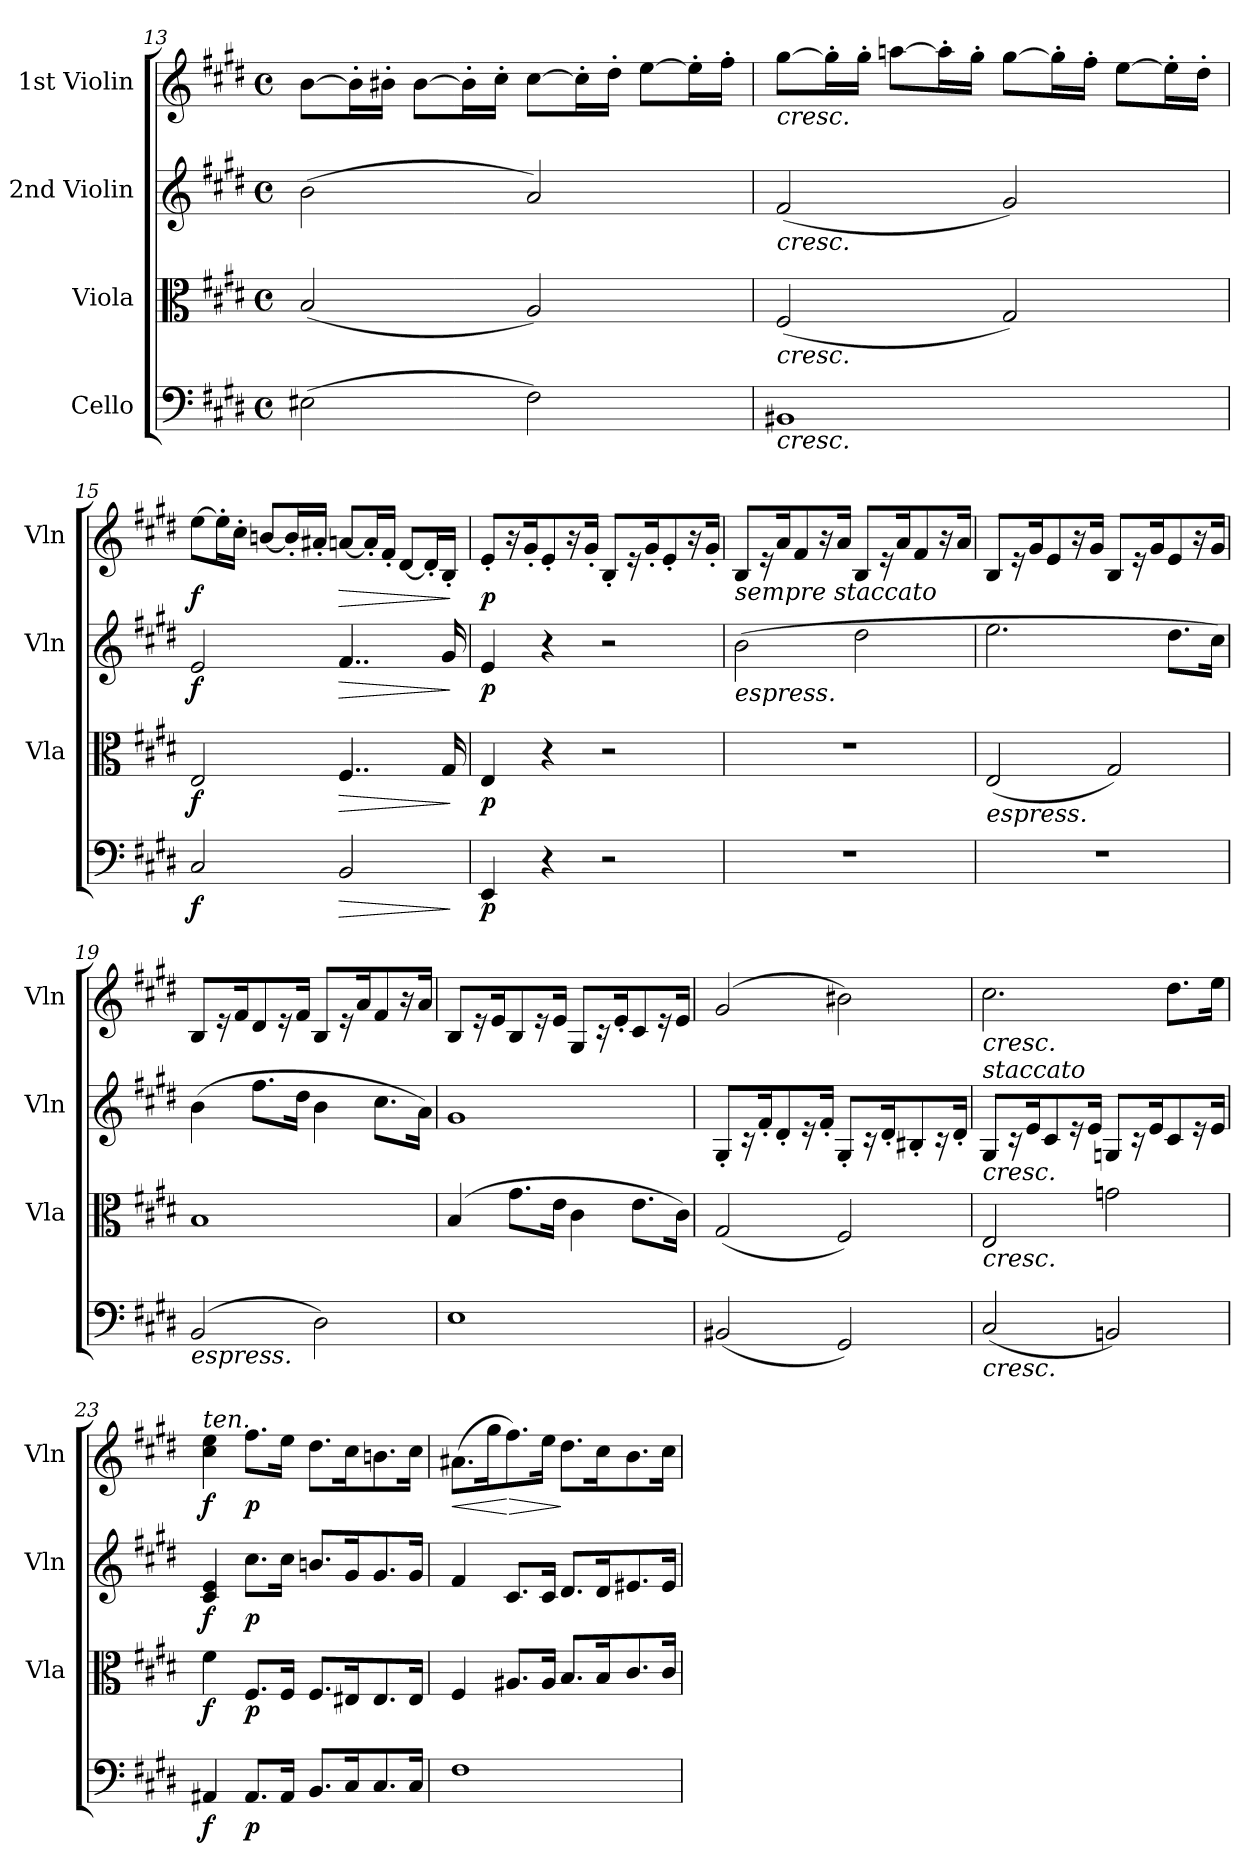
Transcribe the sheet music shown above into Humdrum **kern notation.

**kern	**dynam	**kern	**dynam	**kern	**dynam	**kern	**dynam
*part4	*part4	*part3	*part3	*part2	*part2	*part1	*part1
*staff4	*staff4	*staff3	*staff3	*staff2	*staff2	*staff1	*staff1
*I"Cello	*	*I"Viola	*	*I"2nd Violin	*	*I"1st Violin	*
*	*	*I'Vla	*	*I'Vln	*	*I'Vln	*
*clefF4	*	*clefC3	*	*clefG2	*	*clefG2	*
*k[f#c#g#d#]	*	*k[f#c#g#d#]	*	*k[f#c#g#d#]	*	*k[f#c#g#d#]	*
*M4/4	*	*M4/4	*	*M4/4	*	*M4/4	*
*met(c)	*	*met(c)	*	*met(c)	*	*met(c)	*
=13	=13	=13	=13	=13	=13	=13	=13
(2E#X	.	(2B	.	(2b	.	[8bL	.
.	.	.	.	.	.	16b'L]	.
.	.	.	.	.	.	16b#X'JJ	.
.	.	.	.	.	.	[8b#L	.
.	.	.	.	.	.	16b#'L]	.
.	.	.	.	.	.	16cc#'JJ	.
2F#)	.	2A)	.	2a)	.	[8cc#L	.
.	.	.	.	.	.	16cc#'L]	.
.	.	.	.	.	.	16dd#'JJ	.
.	.	.	.	.	.	[8eeL	.
.	.	.	.	.	.	16ee'L]	.
.	.	.	.	.	.	16ff#'JJ	.
=14	=14	=14	=14	=14	=14	=14	=14
!	!	!	!	!	!	!LO:TX:b:i:t=cresc.	!
!	!	!	!	!LO:TX:b:i:t=cresc.	!	!	!
!	!	!LO:TX:b:i:t=cresc.	!	!	!	!	!
!LO:TX:b:i:t=cresc.	!	!	!	!	!	!	!
1BB#X	.	(2F#	.	(2f#	.	[8gg#L	.
.	.	.	.	.	.	16gg#'L]	.
.	.	.	.	.	.	16gg#'JJ	.
.	.	.	.	.	.	[8aanL	.
.	.	.	.	.	.	16aa'L]	.
.	.	.	.	.	.	16gg#'JJ	.
.	.	2G#)	.	2g#)	.	[8gg#L	.
.	.	.	.	.	.	16gg#'L]	.
.	.	.	.	.	.	16ff#'JJ	.
.	.	.	.	.	.	[8eeL	.
.	.	.	.	.	.	16ee'L]	.
.	.	.	.	.	.	16dd#'JJ	.
=15	=15	=15	=15	=15	=15	=15	=15
2C#	f	2E	f	2e	f	[8eeL	f
.	.	.	.	.	.	16ee'L]	.
.	.	.	.	.	.	16cc#'JJ	.
.	.	.	.	.	.	[8bnL	.
.	.	.	.	.	.	16b'L]	.
.	.	.	.	.	.	16a#X'JJ	.
!	!LO:HP:b	!	!LO:HP:b	!	!LO:HP:b	!	!LO:HP:b
2BB	>	4..F#	>	4..f#	>	[8anL	>
.	.	.	.	.	.	16a'L]	.
.	.	.	.	.	.	16f#'JJ	.
.	.	.	.	.	.	[8d#L	.
.	.	.	.	.	.	16d#'L]	.
.	.	16G#	.	16g#	.	16B'JJ	.
.	]	.	]	.	]	.	]
=16	=16	=16	=16	=16	=16	=16	=16
4EE	p	4E	p	4e	p	8e'L	p
.	.	.	.	.	.	16r	.
.	.	.	.	.	.	16g#'K	.
4r	.	4r	.	4r	.	8e'	.
.	.	.	.	.	.	16r	.
.	.	.	.	.	.	16g#'Jk	.
2r	.	2r	.	2r	.	8B'L	.
.	.	.	.	.	.	16r	.
.	.	.	.	.	.	16g#'K	.
.	.	.	.	.	.	8e'	.
.	.	.	.	.	.	16r	.
.	.	.	.	.	.	16g#'Jk	.
=17	=17	=17	=17	=17	=17	=17	=17
!	!	!	!	!	!	!LO:TX:b:i:t=sempre staccato	!
!	!	!	!	!LO:TX:b:i:t=espress.	!	!	!
1r	.	1r	.	(2b	.	8BL	.
.	.	.	.	.	.	16r	.
.	.	.	.	.	.	16aK	.
.	.	.	.	.	.	8f#	.
.	.	.	.	.	.	16r	.
.	.	.	.	.	.	16aJk	.
.	.	.	.	2dd#	.	8BL	.
.	.	.	.	.	.	16r	.
.	.	.	.	.	.	16aK	.
.	.	.	.	.	.	8f#	.
.	.	.	.	.	.	16r	.
.	.	.	.	.	.	16aJk	.
=18	=18	=18	=18	=18	=18	=18	=18
!	!	!LO:TX:b:i:t=espress.	!	!	!	!	!
1r	.	(2E	.	2.ee	.	8BL	.
.	.	.	.	.	.	16r	.
.	.	.	.	.	.	16g#K	.
.	.	.	.	.	.	8e	.
.	.	.	.	.	.	16r	.
.	.	.	.	.	.	16g#Jk	.
.	.	2G#)	.	.	.	8BL	.
.	.	.	.	.	.	16r	.
.	.	.	.	.	.	16g#K	.
.	.	.	.	8.dd#L	.	8e	.
.	.	.	.	.	.	16r	.
.	.	.	.	16cc#Jk)	.	16g#Jk	.
=19	=19	=19	=19	=19	=19	=19	=19
!LO:TX:b:i:t=espress.	!	!	!	!	!	!	!
(2BB	.	1B	.	(4b	.	8BL	.
.	.	.	.	.	.	16r	.
.	.	.	.	.	.	16f#K	.
.	.	.	.	8.ff#L	.	8d#	.
.	.	.	.	.	.	16r	.
.	.	.	.	16dd#Jk	.	16f#Jk	.
2D#)	.	.	.	4b	.	8BL	.
.	.	.	.	.	.	16r	.
.	.	.	.	.	.	16aK	.
.	.	.	.	8.cc#L	.	8f#	.
.	.	.	.	.	.	16r	.
.	.	.	.	16aJk)	.	16aJk	.
=20	=20	=20	=20	=20	=20	=20	=20
1E	.	(4B	.	1g#	.	8BL	.
.	.	.	.	.	.	16r	.
.	.	.	.	.	.	16eK	.
.	.	8.g#L	.	.	.	8B	.
.	.	.	.	.	.	16r	.
.	.	16eJk	.	.	.	16eJk	.
.	.	4c#	.	.	.	8G#L	.
.	.	.	.	.	.	16r	.
.	.	.	.	.	.	16e'K	.
.	.	8.eL	.	.	.	8c#	.
.	.	.	.	.	.	16r	.
.	.	16c#Jk)	.	.	.	16eJk	.
=21	=21	=21	=21	=21	=21	=21	=21
(2BB#X	.	(2G#	.	8G#'L	.	(2g#	.
.	.	.	.	16r	.	.	.
.	.	.	.	16f#'K	.	.	.
.	.	.	.	8d#'	.	.	.
.	.	.	.	16r	.	.	.
.	.	.	.	16f#'Jk	.	.	.
2GG#)	.	2F#)	.	8G#'L	.	2b#X)	.
.	.	.	.	16r	.	.	.
.	.	.	.	16d#'K	.	.	.
.	.	.	.	8B#X'	.	.	.
.	.	.	.	16r	.	.	.
.	.	.	.	16d#'Jk	.	.	.
=22	=22	=22	=22	=22	=22	=22	=22
!	!	!	!	!	!	!LO:TX:b:i:t=cresc.	!
!	!	!	!	!LO:TX:a:i:t=staccato	!	!	!
!	!	!	!	!LO:TX:b:i:t=cresc.	!	!	!
!	!	!LO:TX:b:i:t=cresc.	!	!	!	!	!
!LO:TX:b:i:t=cresc.	!	!	!	!	!	!	!
(2C#	.	2E	.	8G#L	.	2.cc#	.
.	.	.	.	16r	.	.	.
.	.	.	.	16eK	.	.	.
.	.	.	.	8c#	.	.	.
.	.	.	.	16r	.	.	.
.	.	.	.	16eJk	.	.	.
2BBn)	.	2gn	.	8GnL	.	.	.
.	.	.	.	16r	.	.	.
.	.	.	.	16eK	.	.	.
.	.	.	.	8c#	.	8.dd#L	.
.	.	.	.	16r	.	.	.
.	.	.	.	16eJk	.	16eeJk	.
=23	=23	=23	=23	=23	=23	=23	=23
!	!	!	!	!	!	!LO:TX:a:i:t=ten.	!
4AA#X	f	4f#	f	4c# 4e	f	4cc# 4ee	f
8.AA#L	p	8.F#L	p	8.cc#L	p	8.ff#L	p
16AA#Jk	.	16F#Jk	.	16cc#Jk	.	16eeJk	.
8.BBL	.	8.F#L	.	8.bnL	.	8.dd#L	.
16C#K	.	16E#XK	.	16g#K	.	16cc#K	.
8.C#	.	8.E#	.	8.g#	.	8.bn	.
16C#Jk	.	16E#Jk	.	16g#Jk	.	16cc#Jk	.
=24	=24	=24	=24	=24	=24	=24	=24
!	!	!	!	!	!	!	!LO:HP:b
1F#	.	4F#	.	4f#	.	(8.a#XL	<
.	.	.	.	.	.	16gg#K	.
!	!	!	!	!	!	!	!LO:HP:n=1:b
.	.	8.A#XL	.	8.c#L	.	8.ff#)	[ >
.	.	16A#Jk	.	16c#Jk	.	16eeJk	.
.	.	8.BL	.	8.d#L	.	8.dd#L	]
.	.	16BK	.	16d#K	.	16cc#K	.
.	.	8.c#	.	8.e#X	.	8.b	.
.	.	16c#Jk	.	16e#Jk	.	16cc#Jk	.
=	=	=	=	=	=	=	=
*-	*-	*-	*-	*-	*-	*-	*-
